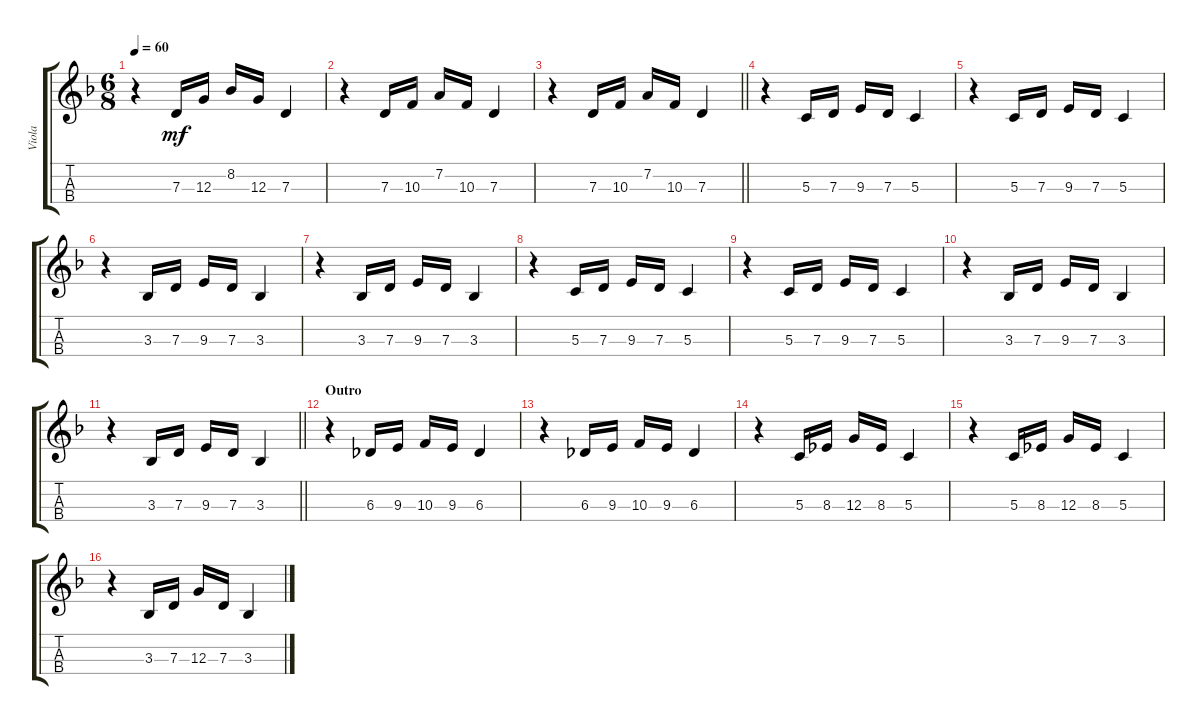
\track ("Viola" "Viola") {instrument stringensemble1}
\staff {score tabs}
\tuning (A4 D4 G3 C3) {hide}
\ts (6 8)
\tempo 60
\clef g2
\ks dminor
r.4{dy mf} 7.3.16 12.3.16 8.2.16 12.3.16 7.3.4 |
r.4 7.3.16 10.3.16 7.2.16 10.3.16 7.3.4 |
\barLineRight lightlight
r.4 7.3.16 10.3.16 7.2.16 10.3.16 7.3.4 |
\section ("" "")
r.4 5.3.16 7.3.16 9.3.16 7.3.16 5.3.4 |
r.4 5.3.16 7.3.16 9.3.16 7.3.16 5.3.4 |
r.4 3.3.16 7.3.16 9.3.16 7.3.16 3.3.4 |
r.4 3.3.16 7.3.16 9.3.16 7.3.16 3.3.4 |
r.4 5.3.16 7.3.16 9.3.16 7.3.16 5.3.4 |
r.4 5.3.16 7.3.16 9.3.16 7.3.16 5.3.4 |
r.4 3.3.16 7.3.16 9.3.16 7.3.16 3.3.4 |
\barLineRight lightlight
r.4 3.3.16 7.3.16 9.3.16 7.3.16 3.3.4 |
\section ("" "Outro")
r.4 6.3.16 9.3.16 10.3.16 9.3.16 6.3.4 |
r.4 6.3.16 9.3.16 10.3.16 9.3.16 6.3.4 |
r.4 5.3.16 8.3.16 12.3.16 8.3.16 5.3.4 |
r.4 5.3.16 8.3.16 12.3.16 8.3.16 5.3.4 |
r.4 3.3.16 7.3.16 12.3.16 7.3.16 3.3.4
